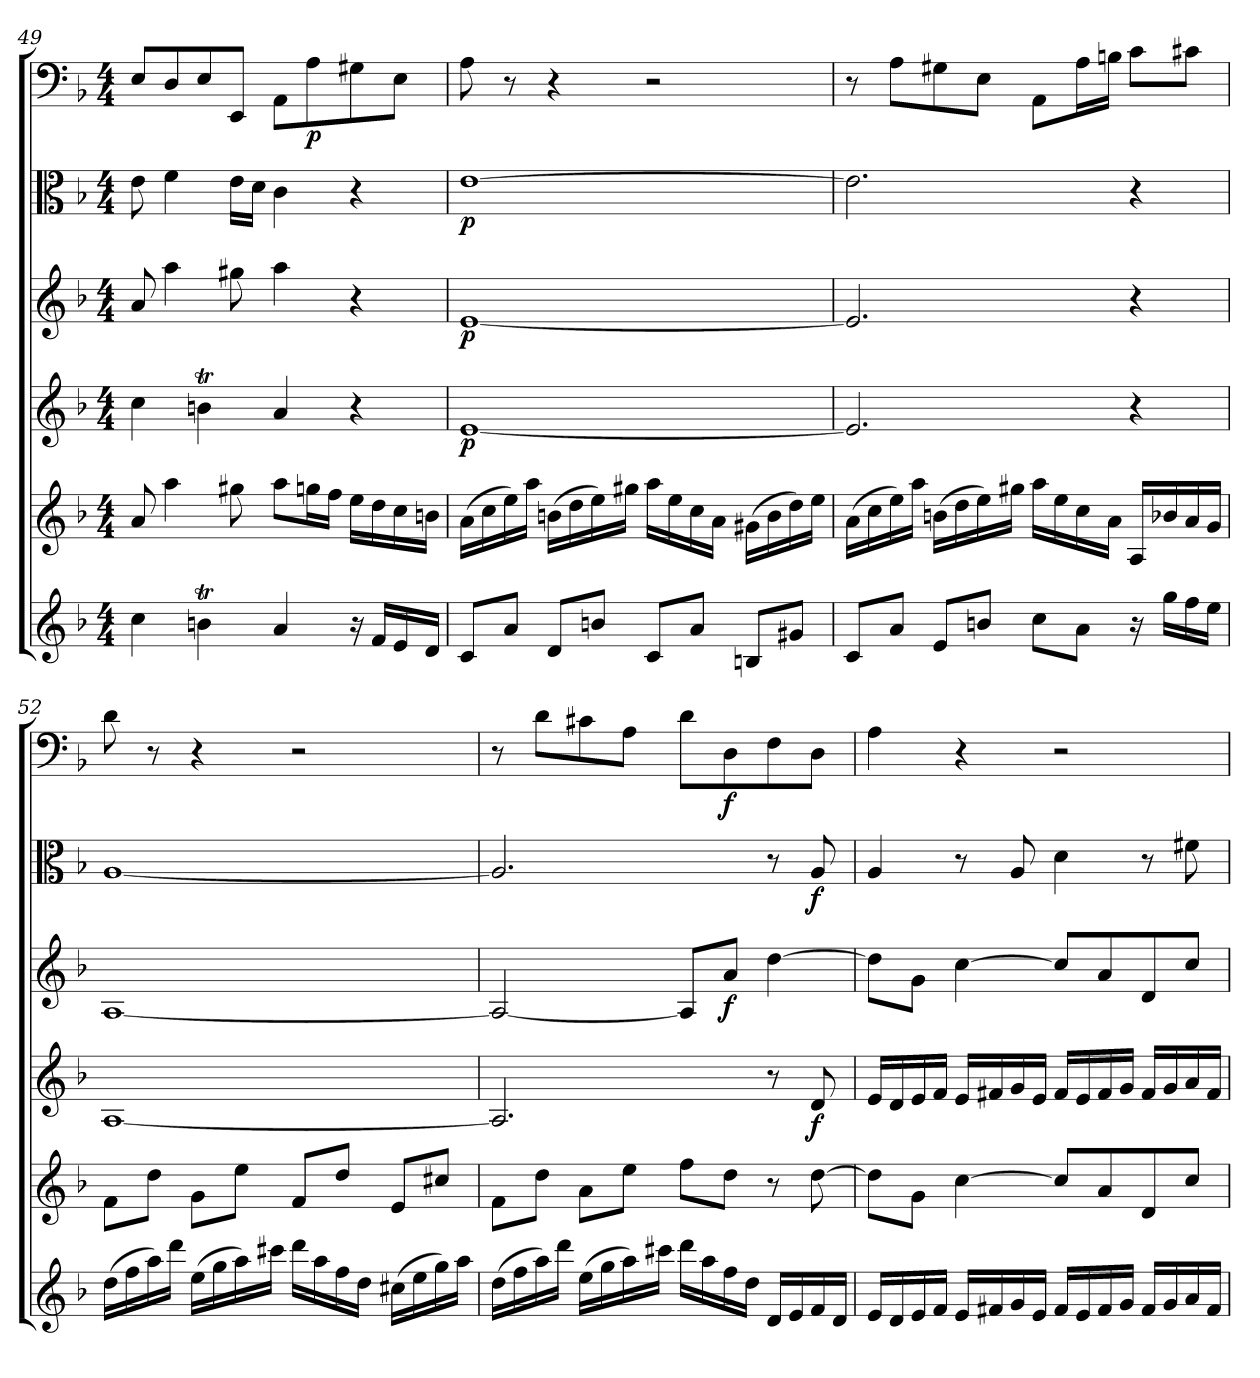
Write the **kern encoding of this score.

**kern	**kern	**kern	**dynam	**kern	**dynam	**kern	**dynam	**kern	**dynam
*part6	*part5	*part4	*part4	*part3	*part3	*part2	*part2	*part1	*part1
*staff6	*staff5	*staff4	*staff4	*staff3	*staff3	*staff2	*staff2	*staff1	*staff1
*clefG2	*clefG2	*clefG2	*	*clefG2	*	*clefC3	*	*clefF4	*
*k[b-]	*k[b-]	*k[b-]	*	*k[b-]	*	*k[b-]	*	*k[b-]	*
*d:	*d:	*d:	*	*d:	*	*d:	*	*d:	*
*M4/4	*M4/4	*M4/4	*	*M4/4	*	*M4/4	*	*M4/4	*
=49	=49	=49	=49	=49	=49	=49	=49	=49	=49
4cc\	8a/	4cc\	.	8a/	.	8e\	.	8E/L	.
.	4aa\	.	.	4aa\	.	4f\	.	8D/	.
4bnt\	.	4bnt\	.	.	.	.	.	8E/	.
.	8gg#X\	.	.	8gg#X\	.	16e\LL	.	8EE/J	.
.	.	.	.	.	.	16d\JJ	.	.	.
4a/	8aa\L	4a/	.	4aa\	.	4c\	.	8AA\L	.
.	16ggn\L	.	.	.	.	.	.	8A\	p
.	16ff\JJ	.	.	.	.	.	.	.	.
16r	16ee\LL	4r	.	4r	.	4r	.	8G#X\	.
16f/LL	16dd\	.	.	.	.	.	.	.	.
16e/	16cc\	.	.	.	.	.	.	8E\J	.
16d/JJ	16bn\JJ	.	.	.	.	.	.	.	.
=50	=50	=50	=50	=50	=50	=50	=50	=50	=50
8c/L	(16a\LL	[1e/	p	[1e/	p	[1e\	p	8A\	.
.	16cc\	.	.	.	.	.	.	.	.
8a/J	16ee\)	.	.	.	.	.	.	8r	.
.	16aa\JJ	.	.	.	.	.	.	.	.
8d/L	(16bn\LL	.	.	.	.	.	.	4r	.
.	16dd\	.	.	.	.	.	.	.	.
8bn/J	16ee\)	.	.	.	.	.	.	.	.
.	16gg#X\JJ	.	.	.	.	.	.	.	.
8c/L	16aa\LL	.	.	.	.	.	.	2r	.
.	16ee\	.	.	.	.	.	.	.	.
8a/J	16cc\	.	.	.	.	.	.	.	.
.	16a\JJ	.	.	.	.	.	.	.	.
8Bn/L	(16g#X\LL	.	.	.	.	.	.	.	.
.	16b\	.	.	.	.	.	.	.	.
8g#X/J	16dd\)	.	.	.	.	.	.	.	.
.	16ee\JJ	.	.	.	.	.	.	.	.
=51	=51	=51	=51	=51	=51	=51	=51	=51	=51
8c/L	(16a\LL	2.e/]	.	2.e/]	.	2.e\]	.	8r	.
.	16cc\	.	.	.	.	.	.	.	.
8a/J	16ee\)	.	.	.	.	.	.	8A\L	.
.	16aa\JJ	.	.	.	.	.	.	.	.
8e/L	(16bn\LL	.	.	.	.	.	.	8G#X\	.
.	16dd\	.	.	.	.	.	.	.	.
8bn/J	16ee\)	.	.	.	.	.	.	8E\J	.
.	16gg#X\JJ	.	.	.	.	.	.	.	.
8cc\L	16aa\LL	.	.	.	.	.	.	8AA\L	.
.	16ee\	.	.	.	.	.	.	.	.
8a\J	16cc\	.	.	.	.	.	.	16A\L	.
.	16a\JJ	.	.	.	.	.	.	16Bn\JJ	.
16r	16A/LL	4r	.	4r	.	4r	.	8c\L	.
16gg\LL	16b-X/	.	.	.	.	.	.	.	.
16ff\	16a/	.	.	.	.	.	.	8c#X\J	.
16ee\JJ	16g/JJ	.	.	.	.	.	.	.	.
=52	=52	=52	=52	=52	=52	=52	=52	=52	=52
(16dd\LL	8f\L	[1A/	.	[1A/	.	[1A/	.	8d\	.
16ff\	.	.	.	.	.	.	.	.	.
16aa\)	8dd\J	.	.	.	.	.	.	8r	.
16ddd\JJ	.	.	.	.	.	.	.	.	.
(16ee\LL	8g\L	.	.	.	.	.	.	4r	.
16gg\	.	.	.	.	.	.	.	.	.
16aa\)	8ee\J	.	.	.	.	.	.	.	.
16ccc#X\JJ	.	.	.	.	.	.	.	.	.
16ddd\LL	8f/L	.	.	.	.	.	.	2r	.
16aa\	.	.	.	.	.	.	.	.	.
16ff\	8dd/J	.	.	.	.	.	.	.	.
16dd\JJ	.	.	.	.	.	.	.	.	.
(16cc#X\LL	8e/L	.	.	.	.	.	.	.	.
16ee\	.	.	.	.	.	.	.	.	.
16gg\)	8cc#X/J	.	.	.	.	.	.	.	.
16aa\JJ	.	.	.	.	.	.	.	.	.
=53	=53	=53	=53	=53	=53	=53	=53	=53	=53
(16dd\LL	8f\L	2.A/]	.	2A/_	.	2.A/]	.	8r	.
16ff\	.	.	.	.	.	.	.	.	.
16aa\)	8dd\J	.	.	.	.	.	.	8d\L	.
16ddd\JJ	.	.	.	.	.	.	.	.	.
(16ee\LL	8a\L	.	.	.	.	.	.	8c#X\	.
16gg\	.	.	.	.	.	.	.	.	.
16aa\)	8ee\J	.	.	.	.	.	.	8A\J	.
16ccc#X\JJ	.	.	.	.	.	.	.	.	.
16ddd\LL	8ff\L	.	.	8A/L]	.	.	.	8d\L	.
16aa\	.	.	.	.	.	.	.	.	.
16ff\	8dd\J	.	.	8a/J	f	.	.	8D\	f
16dd\JJ	.	.	.	.	.	.	.	.	.
16d/LL	8r	8r	.	[4dd\	.	8r	.	8F\	.
16e/	.	.	.	.	.	.	.	.	.
16f/	[8dd\	8d/	f	.	.	8A/	f	8D\J	.
16d/JJ	.	.	.	.	.	.	.	.	.
=54	=54	=54	=54	=54	=54	=54	=54	=54	=54
16e/LL	8dd\L]	16e/LL	.	8dd\L]	.	4A/	.	4A\	.
16d/	.	16d/	.	.	.	.	.	.	.
16e/	8g\J	16e/	.	8g\J	.	.	.	.	.
16f/JJ	.	16f/JJ	.	.	.	.	.	.	.
16e/LL	[4cc\	16e/LL	.	[4cc\	.	8r	.	4r	.
16f#X/	.	16f#X/	.	.	.	.	.	.	.
16g/	.	16g/	.	.	.	8A/	.	.	.
16e/JJ	.	16e/JJ	.	.	.	.	.	.	.
16f#/LL	8cc/L]	16f#/LL	.	8cc/L]	.	4d\	.	2r	.
16e/	.	16e/	.	.	.	.	.	.	.
16f#/	8a/	16f#/	.	8a/	.	.	.	.	.
16g/JJ	.	16g/JJ	.	.	.	.	.	.	.
16f#/LL	8d/	16f#/LL	.	8d/	.	8r	.	.	.
16g/	.	16g/	.	.	.	.	.	.	.
16a/	8cc/J	16a/	.	8cc/J	.	8f#X\	.	.	.
16f#/JJ	.	16f#/JJ	.	.	.	.	.	.	.
=	=	=	=	=	=	=	=	=	=
*-	*-	*-	*-	*-	*-	*-	*-	*-	*-
